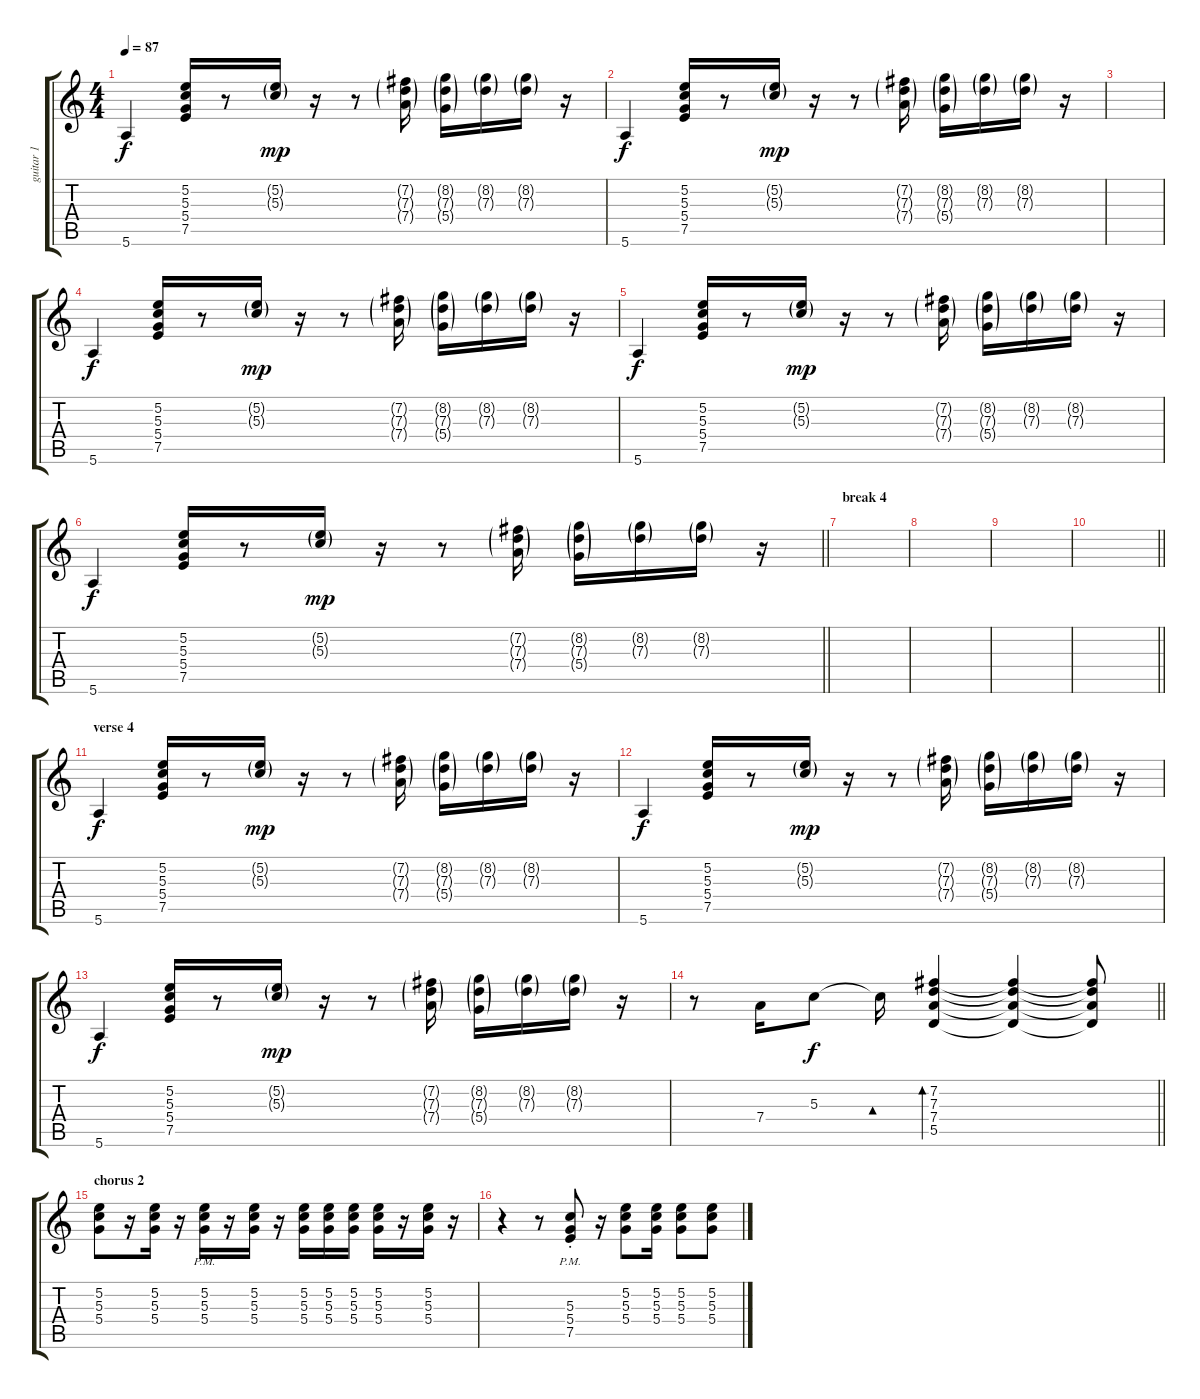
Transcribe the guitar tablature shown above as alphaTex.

\track ("guitar 1" "guitar 1") {instrument acousticguitarsteel}
\staff {score tabs}
\tuning (E4 B3 G3 D3 A2 E2) {hide}
\ts (4 4)
\tempo 87
\clef g2
\ks c
5.6.4{dy f} (5.2 5.3 5.4 7.5).16 r.8 (5.2{g} 5.3{g}).16{dy mp} r.16 r.8 (7.2{g} 7.3{g} 7.4{g}).16 (8.2{g} 7.3{g} 5.4{g}).16 (8.2{g} 7.3{g}).16 (8.2{g} 7.3{g}).16 r.16 |
5.6.4{dy f} (5.2 5.3 5.4 7.5).16 r.8 (5.2{g} 5.3{g}).16{dy mp} r.16 r.8 (7.2{g} 7.3{g} 7.4{g}).16 (8.2{g} 7.3{g} 5.4{g}).16 (8.2{g} 7.3{g}).16 (8.2{g} 7.3{g}).16 r.16 |
|
5.6.4{dy f} (5.2 5.3 5.4 7.5).16 r.8 (5.2{g} 5.3{g}).16{dy mp} r.16 r.8 (7.2{g} 7.3{g} 7.4{g}).16 (8.2{g} 7.3{g} 5.4{g}).16 (8.2{g} 7.3{g}).16 (8.2{g} 7.3{g}).16 r.16 |
5.6.4{dy f} (5.2 5.3 5.4 7.5).16 r.8 (5.2{g} 5.3{g}).16{dy mp} r.16 r.8 (7.2{g} 7.3{g} 7.4{g}).16 (8.2{g} 7.3{g} 5.4{g}).16 (8.2{g} 7.3{g}).16 (8.2{g} 7.3{g}).16 r.16 |
\barLineRight lightlight
5.6.4{dy f} (5.2 5.3 5.4 7.5).16 r.8 (5.2{g} 5.3{g}).16{dy mp} r.16 r.8 (7.2{g} 7.3{g} 7.4{g}).16 (8.2{g} 7.3{g} 5.4{g}).16 (8.2{g} 7.3{g}).16 (8.2{g} 7.3{g}).16 r.16 |
\section ("" "break 4")
|
|
|
\barLineRight lightlight
|
\section ("" "verse 4")
5.6.4{dy f} (5.2 5.3 5.4 7.5).16 r.8 (5.2{g} 5.3{g}).16{dy mp} r.16 r.8 (7.2{g} 7.3{g} 7.4{g}).16 (8.2{g} 7.3{g} 5.4{g}).16 (8.2{g} 7.3{g}).16 (8.2{g} 7.3{g}).16 r.16 |
5.6.4{dy f} (5.2 5.3 5.4 7.5).16 r.8 (5.2{g} 5.3{g}).16{dy mp} r.16 r.8 (7.2{g} 7.3{g} 7.4{g}).16 (8.2{g} 7.3{g} 5.4{g}).16 (8.2{g} 7.3{g}).16 (8.2{g} 7.3{g}).16 r.16 |
5.6.4{dy f} (5.2 5.3 5.4 7.5).16 r.8 (5.2{g} 5.3{g}).16{dy mp} r.16 r.8 (7.2{g} 7.3{g} 7.4{g}).16 (8.2{g} 7.3{g} 5.4{g}).16 (8.2{g} 7.3{g}).16 (8.2{g} 7.3{g}).16 r.16 |
\barLineRight lightlight
r.8{volume 8 balance 0} 7.4.16 5.3.8{dy f} 5.3{t}.16{bd 240} (7.2 7.3 7.4 5.5).4{bd 120 balance 16} (7.2{t} 7.3{t} 7.4{t} 5.5{t}).4 (7.2{t} 7.3{t} 7.4{t} 5.5{t}).8 |
\section ("" "chorus 2")
(5.2 5.3 5.4).8{volume 5 balance 14} r.16 (5.2 5.3 5.4).16 r.16 (5.2 5.3 5.4{pm}).16 r.16 (5.2 5.3 5.4).16 r.16 (5.2 5.3 5.4).16 (5.2 5.3 5.4).16 (5.2 5.3 5.4).16 (5.2 5.3 5.4).16 r.16 (5.2 5.3 5.4).16 r.16 |
r.4 r.8 (5.3{pm} 5.4{st} 7.5{st}).8 r.16 (5.2 5.3 5.4).8 (5.2 5.3 5.4).16 (5.2 5.3 5.4).8 (5.2 5.3 5.4).8
